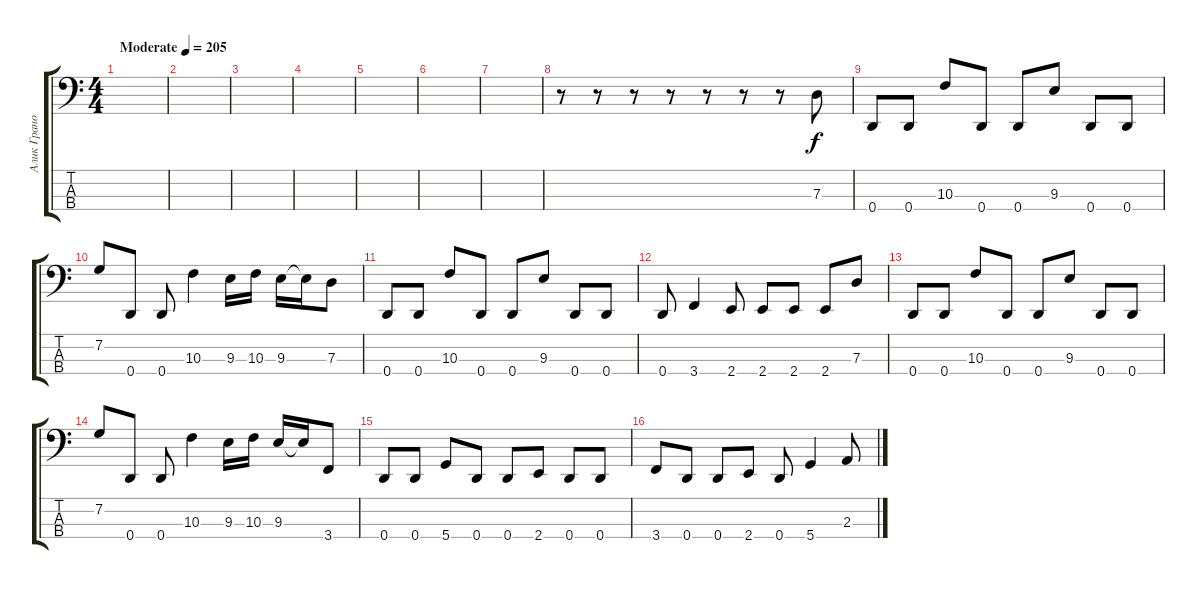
\track ("Алик Грановский" "Алик Грано") {instrument electricbasspick}
\staff {score tabs}
\tuning (F2 C2 G1 D1) {hide}
\ts (4 4)
\tempo (205 "Moderate")
\clef f4
\ks c
|
|
|
|
|
|
|
r.8 r.8 r.8 r.8 r.8 r.8 r.8 7.3.8 |
0.4.8 0.4.8 10.3.8 0.4.8 0.4.8 9.3.8 0.4.8 0.4.8 |
7.2.8 0.4.8 0.4.8 10.3.4 9.3.16 10.3.16 9.3.16 9.3{t}.16 7.3.8 |
0.4.8 0.4.8 10.3.8 0.4.8 0.4.8 9.3.8 0.4.8 0.4.8 |
0.4.8 3.4.4 2.4.8 2.4.8 2.4.8 2.4.8 7.3.8 |
0.4.8 0.4.8 10.3.8 0.4.8 0.4.8 9.3.8 0.4.8 0.4.8 |
7.2.8 0.4.8 0.4.8 10.3.4 9.3.16 10.3.16 9.3.16 9.3{t}.16 3.4.8 |
0.4.8 0.4.8 5.4.8 0.4.8 0.4.8 2.4.8 0.4.8 0.4.8 |
3.4.8 0.4.8 0.4.8 2.4.8 0.4.8 5.4.4 2.3.8
